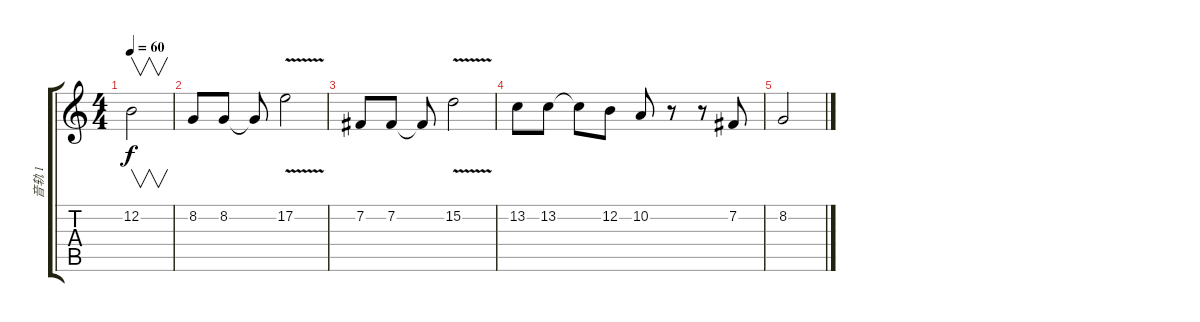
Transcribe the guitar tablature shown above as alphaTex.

\track ("音轨 1" "音轨 1") {instrument fx5brightness}
\staff {score tabs}
\tuning (E4 B3 G3 D3 A2 E2) {hide}
\ts (4 4)
\tempo 60
\clef g2
\ks c
12.2.2{v dy f} |
8.2.8 8.2.8 8.2{t}.8 17.2{v}.2 |
7.2.8 7.2.8 7.2{t}.8 15.2{v}.2 |
13.2.8 13.2.8 13.2{t}.8 12.2.8 10.2.8 r.8 r.8 7.2.8 |
8.2.2
